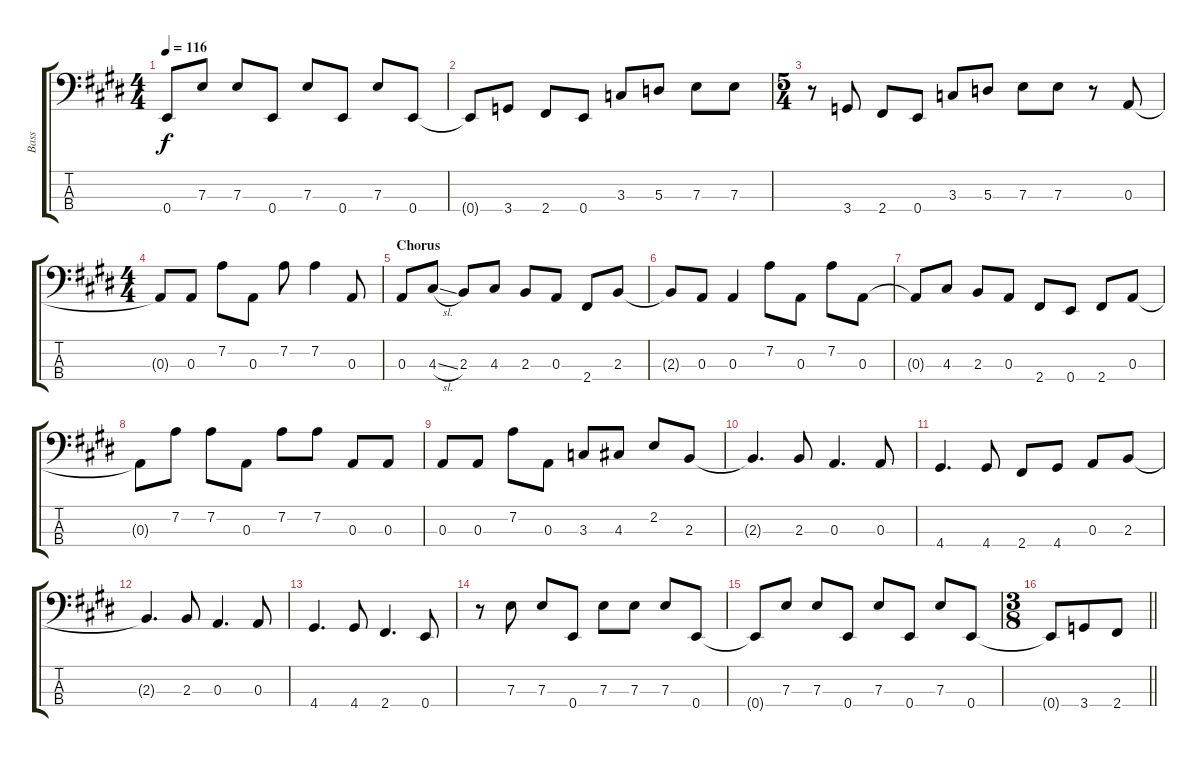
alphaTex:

\track ("Bass" "Bass") {instrument electricbassfinger}
\staff {score tabs}
\tuning (G2 D2 A1 E1) {hide}
\ts (4 4)
\tempo 116
\clef f4
\ks c#minor
0.4{t}.8{dy f} 7.3.8 7.3.8 0.4.8 7.3.8 0.4.8 7.3.8 0.4.8 |
0.4{t}.8 3.4.8 2.4.8 0.4.8 3.3.8 5.3.8 7.3.8 7.3.8 |
\ts (5 4)
\ks e
r.8 3.4.8 2.4.8 0.4.8 3.3.8 5.3.8 7.3.8 7.3.8 r.8 0.3.8 |
\ts (4 4)
\ks c#minor
0.3{t}.8 0.3.8 7.2.8 0.3.8 7.2.8 7.2.4 0.3.8 |
\section ("" "Chorus")
0.3.8 4.3{sl}.8 2.3.8 4.3.8 2.3.8 0.3.8 2.4.8 2.3.8 |
\ks e
2.3{t}.8 0.3.8 0.3.4 7.2.8 0.3.8 7.2.8 0.3.8 |
\ks c#minor
0.3{t}.8 4.3.8 2.3.8 0.3.8 2.4.8 0.4.8 2.4.8 0.3.8 |
0.3{t}.8 7.2.8 7.2.8 0.3.8 7.2.8 7.2.8 0.3.8 0.3.8 |
\ks e
0.3.8 0.3.8 7.2.8 0.3.8 3.3.8 4.3.8 2.2.8 2.3.8 |
\ks c#minor
2.3{t}.4{d} 2.3.8 0.3.4{d} 0.3.8 |
4.4.4{d} 4.4.8 2.4.8 4.4.8 0.3.8 2.3.8 |
\ks e
2.3{t}.4{d} 2.3.8 0.3.4{d} 0.3.8 |
\ks c#minor
4.4.4{d} 4.4.8 2.4.4{d} 0.4.8 |
\ks e
r.8 7.3.8 7.3.8 0.4.8 7.3.8 7.3.8 7.3.8 0.4.8 |
\ks c#minor
0.4{t}.8 7.3.8 7.3.8 0.4.8 7.3.8 0.4.8 7.3.8 0.4.8 |
\ts (3 8)
\barLineRight lightlight
0.4{t}.8 3.4.8 2.4.8
